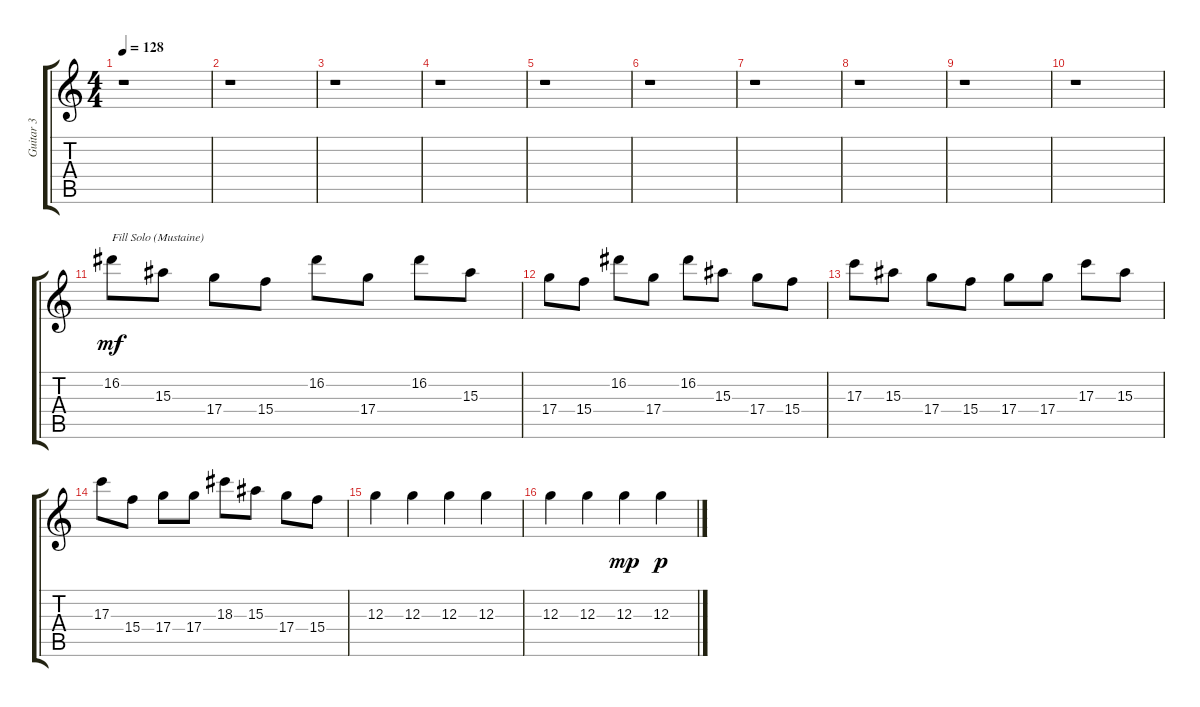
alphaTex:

\track ("Guitar 3" "Guitar 3") {instrument distortionguitar}
\staff {score tabs}
\tuning (E4 B3 G3 D3 A2 E2) {hide}
\ts (4 4)
\tempo 128
\clef g2
\ks c
r.1{dy p} |
r.1 |
r.1 |
r.1 |
r.1 |
r.1 |
r.1 |
r.1 |
r.1 |
r.1 |
16.2.8{txt "Fill Solo (Mustaine)" dy mf} 15.3.8 17.4.8 15.4.8 16.2.8 17.4.8 16.2.8 15.3.8 |
17.4.8 15.4.8 16.2.8 17.4.8 16.2.8 15.3.8 17.4.8 15.4.8 |
17.3.8 15.3.8 17.4.8 15.4.8 17.4.8 17.4.8 17.3.8 15.3.8 |
17.3.8 15.4.8 17.4.8 17.4.8 18.3.8 15.3.8 17.4.8 15.4.8 |
12.3.4 12.3.4 12.3.4 12.3.4 |
12.3.4 12.3.4 12.3.4{dy mp} 12.3.4{dy p}
